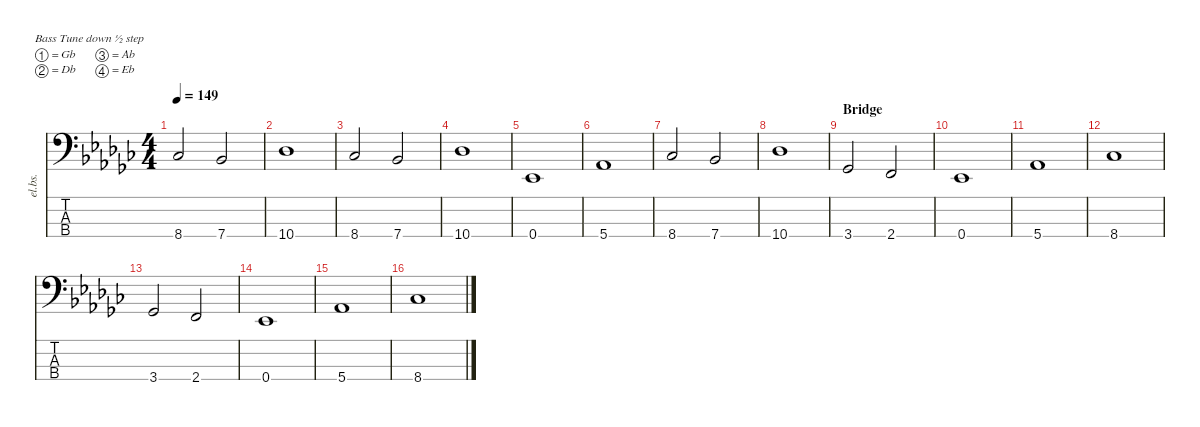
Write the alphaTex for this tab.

\defaultSystemsLayout 4
\hideDynamics
\bracketExtendMode nobrackets
\otherSystemsTrackNameOrientation horizontal
\track ("Bass" "el.bs.") {instrument electricbassfinger}
\staff {score tabs}
\tuning (Gb2 Db2 Ab1 Eb1)
\ts (4 4)
\tempo 149
\clef f4
\ks gb
8.4{acc b}.2{dy f beam Up} 7.4{acc b}.2{beam Up} |
10.4{acc b}.1{beam Down} |
8.4{acc b}.2{beam Up} 7.4{acc b}.2{beam Up} |
10.4{acc b}.1{beam Down} |
0.4{acc b}.1{beam Up} |
5.4{acc b}.1{beam Up} |
8.4{acc b}.2{beam Up} 7.4{acc b}.2{beam Up} |
10.4{acc b}.1{beam Down} |
\section ("" "Bridge")
3.4{acc b}.2{beam Up} 2.4{acc forcenatural}.2{beam Up} |
0.4{acc b}.1{beam Up} |
5.4{acc b}.1{beam Up} |
8.4{acc b}.1{beam Up} |
3.4{acc b}.2{beam Up} 2.4{acc forcenatural}.2{beam Up} |
0.4{acc b}.1{beam Up} |
5.4{acc b}.1{beam Up} |
8.4{acc b}.1{beam Up}
